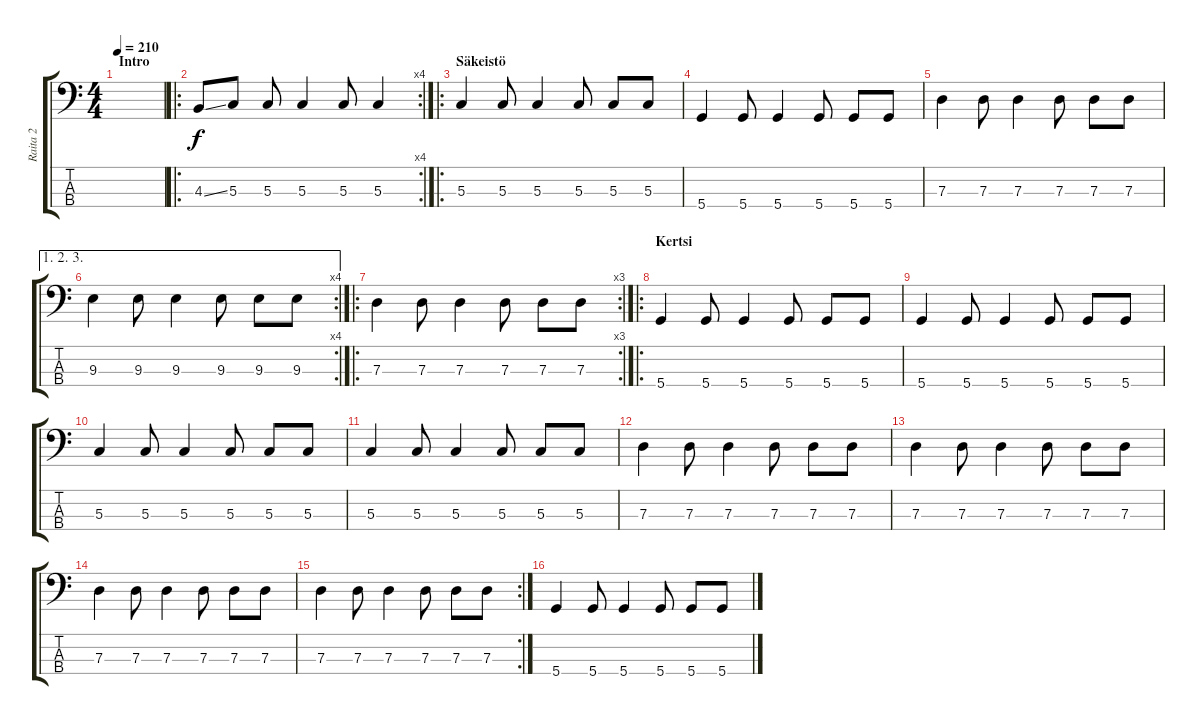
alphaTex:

\track ("Raita 2" "Raita 2") {instrument electricbassfinger}
\staff {score tabs}
\tuning (F2 C2 G1 D1) {hide}
\ts (4 4)
\section ("" "Intro")
\tempo 210
\clef f4
\ks c
|
\ro
\rc 4
4.3{ss}.8 5.3.8 5.3.8 5.3.4 5.3.8 5.3.4 |
\ro
\section ("" "Säkeistö")
5.3.4 5.3.8 5.3.4 5.3.8 5.3.8 5.3.8 |
5.4.4 5.4.8 5.4.4 5.4.8 5.4.8 5.4.8 |
7.3.4 7.3.8 7.3.4 7.3.8 7.3.8 7.3.8 |
\ae (1 2 3)
\rc 4
9.3.4 9.3.8 9.3.4 9.3.8 9.3.8 9.3.8 |
\ro
\rc 3
7.3.4 7.3.8 7.3.4 7.3.8 7.3.8 7.3.8 |
\ro
\section ("" "Kertsi")
5.4.4 5.4.8 5.4.4 5.4.8 5.4.8 5.4.8 |
5.4.4 5.4.8 5.4.4 5.4.8 5.4.8 5.4.8 |
5.3.4 5.3.8 5.3.4 5.3.8 5.3.8 5.3.8 |
5.3.4 5.3.8 5.3.4 5.3.8 5.3.8 5.3.8 |
7.3.4 7.3.8 7.3.4 7.3.8 7.3.8 7.3.8 |
7.3.4 7.3.8 7.3.4 7.3.8 7.3.8 7.3.8 |
7.3.4 7.3.8 7.3.4 7.3.8 7.3.8 7.3.8 |
\rc 2
7.3.4 7.3.8 7.3.4 7.3.8 7.3.8 7.3.8 |
5.4.4 5.4.8 5.4.4 5.4.8 5.4.8 5.4.8
